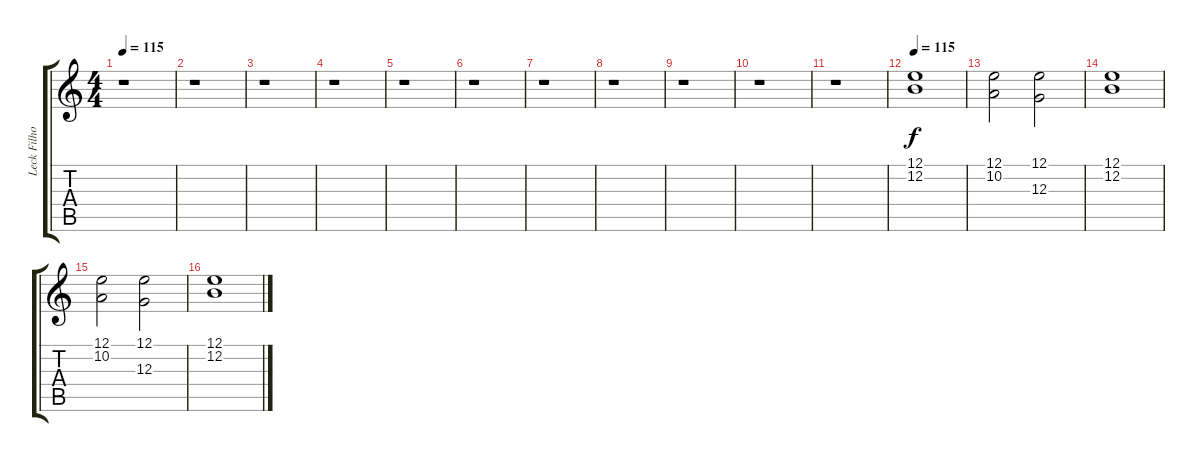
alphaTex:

\track ("Leck Filho" "Leck Filho") {instrument rockorgan}
\staff {score tabs}
\tuning (E4 B3 G3 D3 A2 E2) {hide}
\ts (4 4)
\tempo 115
\clef g2
\ks c
r.1{dy f} |
r.1 |
r.1 |
r.1 |
r.1 |
r.1 |
r.1 |
r.1 |
r.1 |
r.1 |
r.1 |
\tempo 115
(12.1 12.2).1 |
(12.1 10.2).2 (12.1 12.3).2 |
(12.1 12.2).1 |
(12.1 10.2).2 (12.1 12.3).2 |
(12.1 12.2).1
